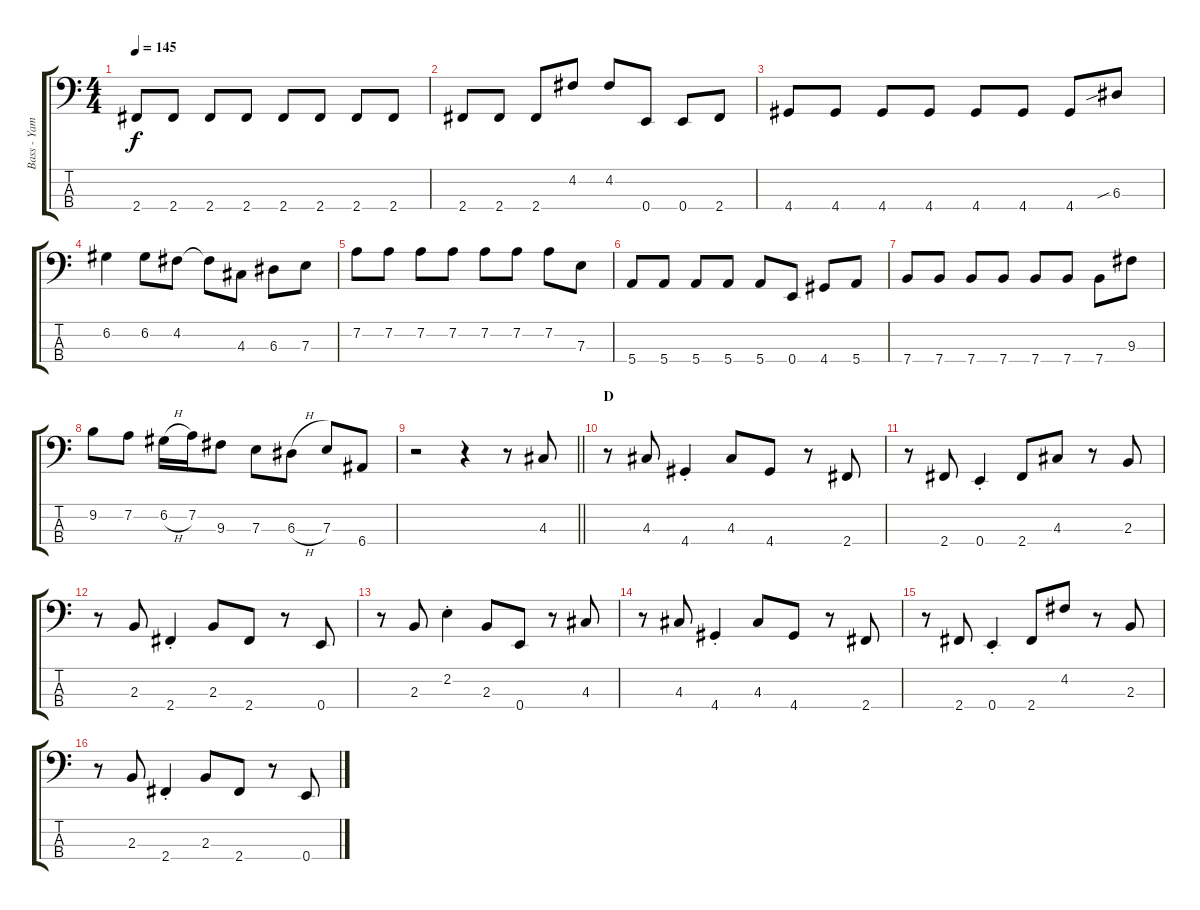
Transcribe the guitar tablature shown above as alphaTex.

\track ("Bass - Yamada" "Bass - Yam") {instrument electricbasspick}
\staff {score tabs}
\tuning (G2 D2 A1 E1) {hide}
\ts (4 4)
\tempo 145
\clef f4
\ks c
2.4.8{dy f} 2.4.8 2.4.8 2.4.8 2.4.8 2.4.8 2.4.8 2.4.8 |
2.4.8 2.4.8 2.4.8 4.2.8 4.2.8 0.4.8 0.4.8 2.4.8 |
4.4.8 4.4.8 4.4.8 4.4.8 4.4.8 4.4.8 4.4.8 6.3{sib}.8 |
6.2.4 6.2.8 4.2.8 4.2{t}.8 4.3.8 6.3.8 7.3.8 |
7.2.8 7.2.8 7.2.8 7.2.8 7.2.8 7.2.8 7.2.8 7.3.8 |
5.4.8 5.4.8 5.4.8 5.4.8 5.4.8 0.4.8 4.4.8 5.4.8 |
7.4.8 7.4.8 7.4.8 7.4.8 7.4.8 7.4.8 7.4.8 9.3.8 |
9.2.8 7.2.8 6.2{h}.16 7.2.16 9.3.8 7.3.8 6.3{h}.8 7.3.8 6.4.8 |
\barLineRight lightlight
r.2 r.4 r.8 4.3.8 |
\section ("" "D")
r.8 4.3.8 4.4{st}.4 4.3.8 4.4.8 r.8 2.4.8 |
r.8 2.4.8 0.4{st}.4 2.4.8 4.3.8 r.8 2.3.8 |
r.8 2.3.8 2.4{st}.4 2.3.8 2.4.8 r.8 0.4.8 |
r.8 2.3.8 2.2{st}.4 2.3.8 0.4.8 r.8 4.3.8 |
r.8 4.3.8 4.4{st}.4 4.3.8 4.4.8 r.8 2.4.8 |
r.8 2.4.8 0.4{st}.4 2.4.8 4.2.8 r.8 2.3.8 |
r.8 2.3.8 2.4{st}.4 2.3.8 2.4.8 r.8 0.4.8
